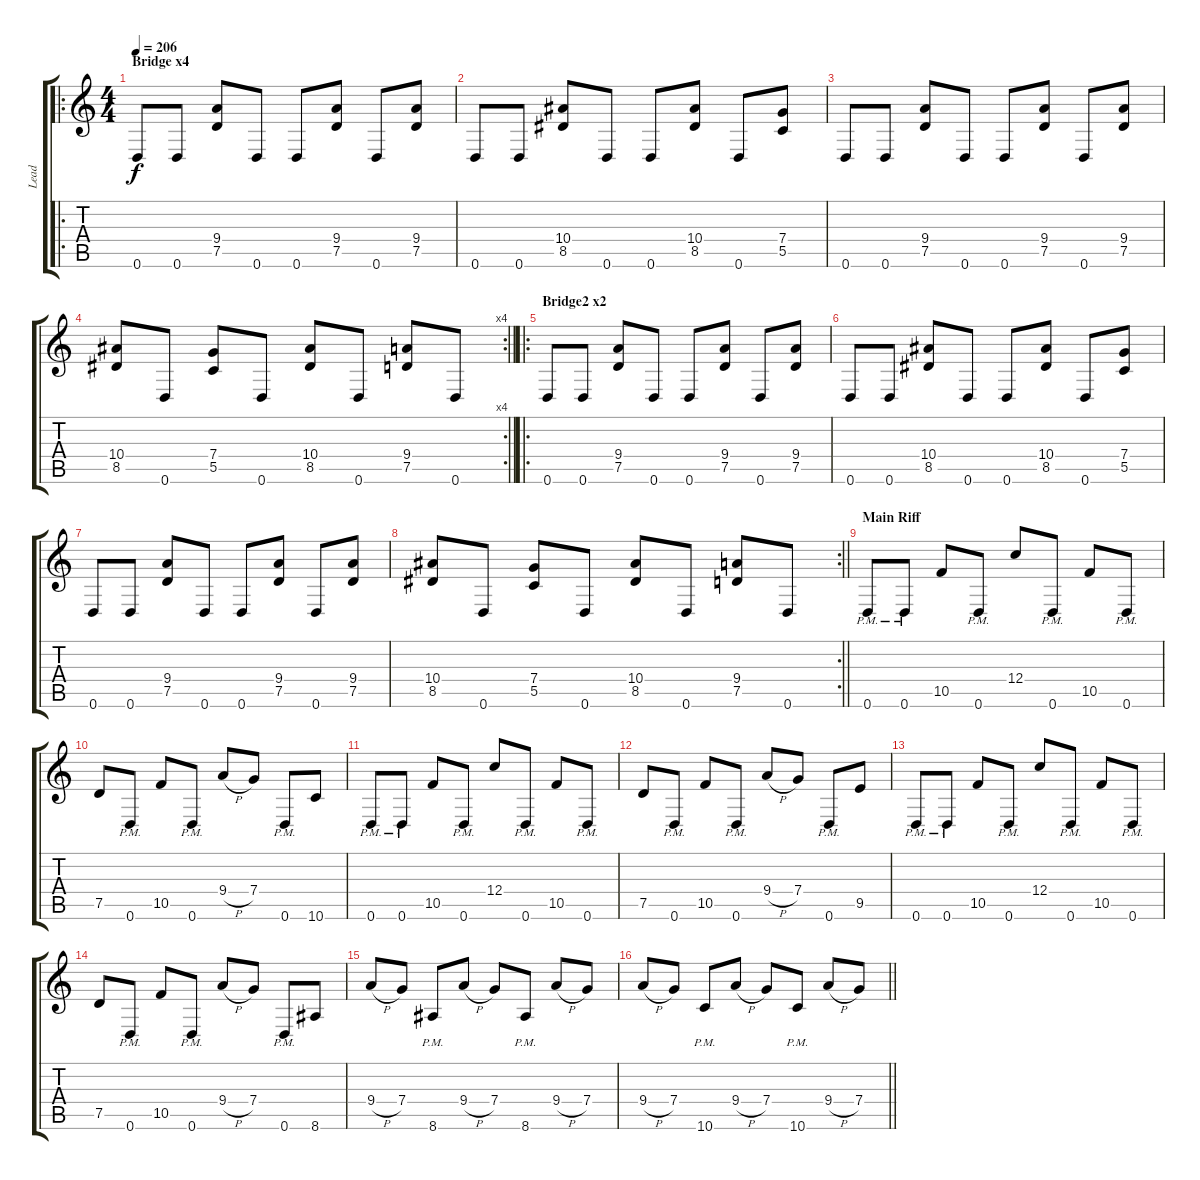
\track ("Lead" "Lead") {instrument overdrivenguitar}
\staff {score tabs}
\tuning (D4 A3 F3 C3 G2 D2) {hide}
\ro
\ts (4 4)
\section ("" "Bridge x4")
\tempo 206
\clef g2
\ks c
0.6.8{dy f} 0.6.8 (9.4 7.5).8 0.6.8 0.6.8 (9.4 7.5).8 0.6.8 (9.4 7.5).8 |
0.6.8 0.6.8 (10.4 8.5).8 0.6.8 0.6.8 (10.4 8.5).8 0.6.8 (7.4 5.5).8 |
0.6.8 0.6.8 (9.4 7.5).8 0.6.8 0.6.8 (9.4 7.5).8 0.6.8 (9.4 7.5).8 |
\rc 4
\barLineRight lightlight
(10.4 8.5).8 0.6.8 (7.4 5.5).8 0.6.8 (10.4 8.5).8 0.6.8 (9.4 7.5).8 0.6.8 |
\ro
\section ("" "Bridge2 x2")
0.6.8 0.6.8 (9.4 7.5).8 0.6.8 0.6.8 (9.4 7.5).8 0.6.8 (9.4 7.5).8 |
0.6.8 0.6.8 (10.4 8.5).8 0.6.8 0.6.8 (10.4 8.5).8 0.6.8 (7.4 5.5).8 |
0.6.8 0.6.8 (9.4 7.5).8 0.6.8 0.6.8 (9.4 7.5).8 0.6.8 (9.4 7.5).8 |
\rc 2
\barLineRight lightlight
(10.4 8.5).8 0.6.8 (7.4 5.5).8 0.6.8 (10.4 8.5).8 0.6.8 (9.4 7.5).8 0.6.8 |
\section ("" "Main Riff")
0.6{pm}.8 0.6{pm}.8 10.5.8 0.6{pm}.8 12.4.8 0.6{pm}.8 10.5.8 0.6{pm}.8 |
7.5.8 0.6{pm}.8 10.5.8 0.6{pm}.8 9.4{h}.8 7.4.8 0.6{pm}.8 10.6.8 |
0.6{pm}.8 0.6{pm}.8 10.5.8 0.6{pm}.8 12.4.8 0.6{pm}.8 10.5.8 0.6{pm}.8 |
7.5.8 0.6{pm}.8 10.5.8 0.6{pm}.8 9.4{h}.8 7.4.8 0.6{pm}.8 9.5.8 |
0.6{pm}.8 0.6{pm}.8 10.5.8 0.6{pm}.8 12.4.8 0.6{pm}.8 10.5.8 0.6{pm}.8 |
7.5.8 0.6{pm}.8 10.5.8 0.6{pm}.8 9.4{h}.8 7.4.8 0.6{pm}.8 8.6.8 |
9.4{h}.8 7.4.8 8.6{pm}.8 9.4{h}.8 7.4.8 8.6{pm}.8 9.4{h}.8 7.4.8 |
\barLineRight lightlight
9.4{h}.8 7.4.8 10.6{pm}.8 9.4{h}.8 7.4.8 10.6{pm}.8 9.4{h}.8 7.4.8
